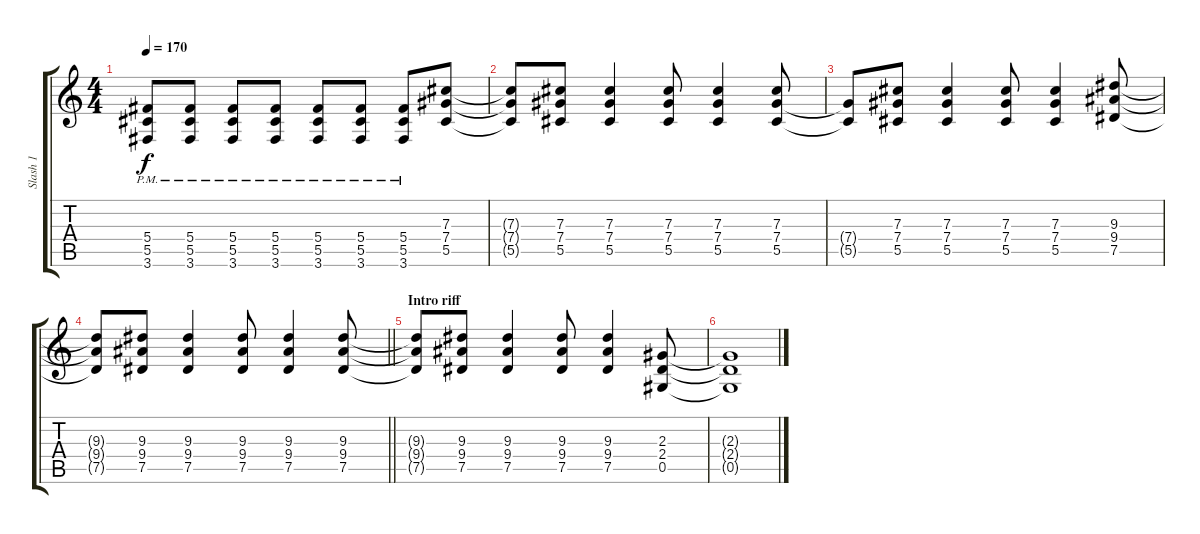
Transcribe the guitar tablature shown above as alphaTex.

\track ("Slash 1" "Slash 1") {instrument distortionguitar}
\staff {score tabs}
\tuning (Eb4 Bb3 Gb3 Db3 Ab2 Eb2) {hide}
\ts (4 4)
\tempo 170
\clef g2
\ks c
(5.4{pm} 5.5{pm} 3.6{pm}).8{dy f} (5.4{pm} 5.5{pm} 3.6{pm}).8 (5.4{pm} 5.5{pm} 3.6{pm}).8 (5.4{pm} 5.5{pm} 3.6{pm}).8 (5.4{pm} 5.5{pm} 3.6{pm}).8 (5.4{pm} 5.5{pm} 3.6{pm}).8 (5.4{pm} 5.5{pm} 3.6{pm}).8 (7.3 7.4 5.5).8 |
(7.3{t} 7.4{t} 5.5{t}).8 (7.3 7.4 5.5).8 (7.3 7.4 5.5).4 (7.3 7.4 5.5).8 (7.3 7.4 5.5).4 (7.3 7.4 5.5).8 |
(7.4{t} 5.5{t}).8 (7.3 7.4 5.5).8 (7.3 7.4 5.5).4 (7.3 7.4 5.5).8 (7.3 7.4 5.5).4 (9.3 9.4 7.5).8 |
\barLineRight lightlight
(9.3{t} 9.4{t} 7.5{t}).8 (9.3 9.4 7.5).8 (9.3 9.4 7.5).4 (9.3 9.4 7.5).8 (9.3 9.4 7.5).4 (9.3 9.4 7.5).8 |
\section ("" "Intro riff")
(9.3{t} 9.4{t} 7.5{t}).8 (9.3 9.4 7.5).8 (9.3 9.4 7.5).4 (9.3 9.4 7.5).8 (9.3 9.4 7.5).4 (2.3 2.4 0.5).8 |
(2.3{t} 2.4{t} 0.5{t}).1
